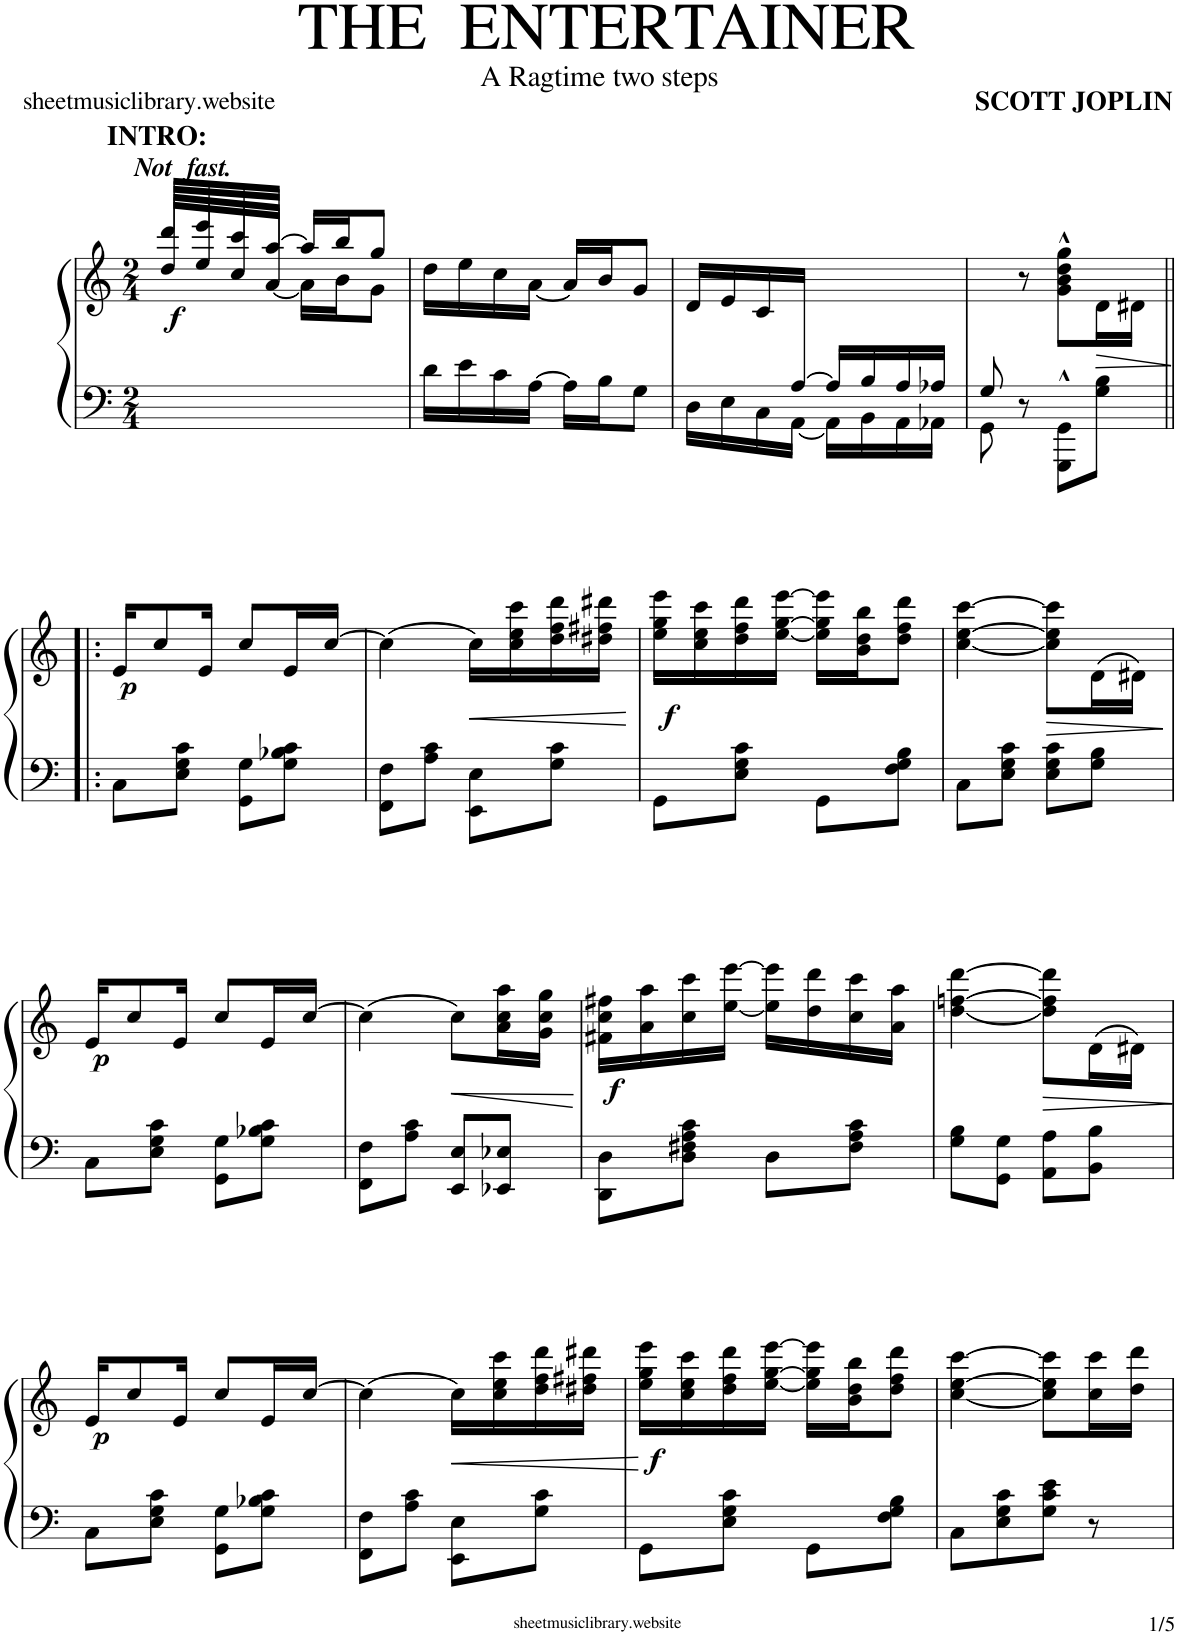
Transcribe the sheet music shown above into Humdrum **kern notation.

**kern	**kern	**dynam
*part1	*part1	*part1
*staff2	*staff1	*staff1/2
*I"Piano	*	*
*I'Pno	*	*
*clefF4	*clefG2	*
*k[]	*k[]	*
*M2/4	*M2/4	*
=1	=1	=1
*	*^	*
!	!LO:TX:a:B:t=INTRO&colon;	!	!
!	!LO:TX:a:Bi:t=Not  fast.	!	!
!	!	!	!LO:DY:b
2ryy	16ddd/LL	16dd/LL	f
.	16eee/	16ee/	.
.	16ccc/	16cc/	.
.	[>16aa/JJ	[<16a/JJ	.
.	16aa/LL]	16a\LL]	.
.	16bb/J	16b\J	.
.	8gg/J	8g\J	.
*	*v	*v	*
=2	=2	=2
16d\LL	16dd\LL	.
16e\	16ee\	.
16c\	16cc\	.
[16A\JJ	[<16a\JJ	.
16A\LL]	16a/LL]	.
16B\J	16b/J	.
8G\J	8g/J	.
=3	=3	=3
*^	*	*
8.ryy	16D\LL	16d/LL	.
.	16E\	16e/	.
.	16C\	16c/	.
[>16A/JJ	[<16AA\JJ	4ryy	.
16A/LL]	16AA\LL]	.	.
16B/	16BB\	.	.
16A/	16AA\	.	.
16A-X/JJ	16AA-X\JJ	16ryy	.
=4	=4	=4	=4
8G/	8GG\	8ryy	.
4.ryy	8r	8r	.
.	8GGG\^^ 8GG\^^L	8g\^^ 8b\^^ 8dd\^^ 8gg\^^L	.
!	!	!	!LO:HP:b
.	8G\ 8B\J	16d\L	>
.	.	16d#X\JJ	.
*v	*v	*	*
.	.	]
!!LO:LB:g=z
=5!|:	=5!|:	=5!|:
!	!	!LO:DY:b
8C\L	16e/KL	p
.	8cc/	.
8E\ 8G\ 8c\J	.	.
.	16e/Jk	.
8GG\ 8G\L	8cc/L	.
8G\ 8B-X\ 8c\J	16e/L	.
.	[>16cc/JJ	.
=6	=6	=6
8FF\ 8F\L	4cc\_	.
8A\ 8c\J	.	.
!	!	!LO:HP:b
8EE\ 8E\L	16cc\LL]	<
.	16cc\ 16ee\ 16ccc\	.
8G\ 8c\J	16dd\ 16ff\ 16ddd\	.
.	16dd#X\ 16ff#X\ 16ddd#X\JJ	.
.	.	[
=7	=7	=7
!	!	!LO:DY:b
8GG\L	16ee\ 16gg\ 16eee\LL	f
.	16cc\ 16ee\ 16ccc\	.
8E\ 8G\ 8c\J	16dd\ 16ff\ 16ddd\	.
.	[<16ee\ [16gg\ [16eee\JJ	.
8GG\L	16ee\] 16gg\] 16eee\]LL	.
.	16b\ 16dd\ 16bb\J	.
8F\ 8G\ 8B\J	8dd\ 8ff\ 8ddd\J	.
=8	=8	=8
8C\L	[<4cc\ [4ee\ [4ccc\	.
8E\ 8G\ 8c\J	.	.
!	!	!LO:HP:b
8E\ 8G\ 8c\L	8cc\] 8ee\] 8ccc\]L	>
8G\ 8B\J	(16d\L	.
.	16d#X\JJ)	.
.	.	]
!!LO:LB:g=z
=9	=9	=9
!	!	!LO:DY:b
8C\L	16e/KL	p
.	8cc/	.
8E\ 8G\ 8c\J	.	.
.	16e/Jk	.
8GG\ 8G\L	8cc/L	.
8G\ 8B-X\ 8c\J	16e/L	.
.	[>16cc/JJ	.
=10	=10	=10
8FF\ 8F\L	4cc\_	.
8A\ 8c\J	.	.
!	!	!LO:HP:b
8EE/ 8E/L	8cc\L]	<
8EE-X/ 8E-X/J	16a\ 16cc\ 16aa\L	.
.	16g\ 16cc\ 16gg\JJ	.
.	.	[
=11	=11	=11
!	!	!LO:DY:b
8DD\ 8D\L	16f#X\ 16cc\ 16ff#X\LL	f
.	16a\ 16aa\	.
8D\ 8F#X\ 8A\ 8c\J	16cc\ 16ccc\	.
.	[<16ee\ [16eee\JJ	.
8D\L	16ee\] 16eee\]LL	.
.	16dd\ 16ddd\	.
8F#\ 8A\ 8c\J	16cc\ 16ccc\	.
.	16a\ 16aa\JJ	.
=12	=12	=12
8G\ 8B\L	[<4dd\ [4ffn\ [4ddd\	.
8GG\ 8G\J	.	.
!	!	!LO:HP:b
8AA\ 8A\L	8dd\] 8ff\] 8ddd\]L	>
8BB\ 8B\J	(16d\L	.
.	16d#X\JJ)	.
.	.	]
!!LO:LB:g=z
=13	=13	=13
!	!	!LO:DY:b
8C\L	16e/KL	p
.	8cc/	.
8E\ 8G\ 8c\J	.	.
.	16e/Jk	.
8GG\ 8G\L	8cc/L	.
8G\ 8B-X\ 8c\J	16e/L	.
.	[>16cc/JJ	.
=14	=14	=14
8FF\ 8F\L	4cc\_	.
8A\ 8c\J	.	.
!	!	!LO:HP:b
8EE\ 8E\L	16cc\LL]	<
.	16cc\ 16ee\ 16ccc\	.
8G\ 8c\J	16dd\ 16ff\ 16ddd\	.
.	16dd#X\ 16ff#X\ 16ddd#X\JJ	.
.	.	[
=15	=15	=15
!	!	!LO:DY:b
8GG\L	16ee\ 16gg\ 16eee\LL	f
.	16cc\ 16ee\ 16ccc\	.
8E\ 8G\ 8c\J	16dd\ 16ff\ 16ddd\	.
.	[<16ee\ [16gg\ [16eee\JJ	.
8GG\L	16ee\] 16gg\] 16eee\]LL	.
.	16b\ 16dd\ 16bb\J	.
8F\ 8G\ 8B\J	8dd\ 8ff\ 8ddd\J	.
=16	=16	=16
8C\L	[<4cc\ [4ee\ [4ccc\	.
8E\ 8G\ 8c\	.	.
8G\ 8c\ 8e\J	8cc\] 8ee\] 8ccc\]L	.
8r	16cc\ 16ccc\L	.
.	16dd\ 16ddd\JJ	.
=	=	=
*-	*-	*-
